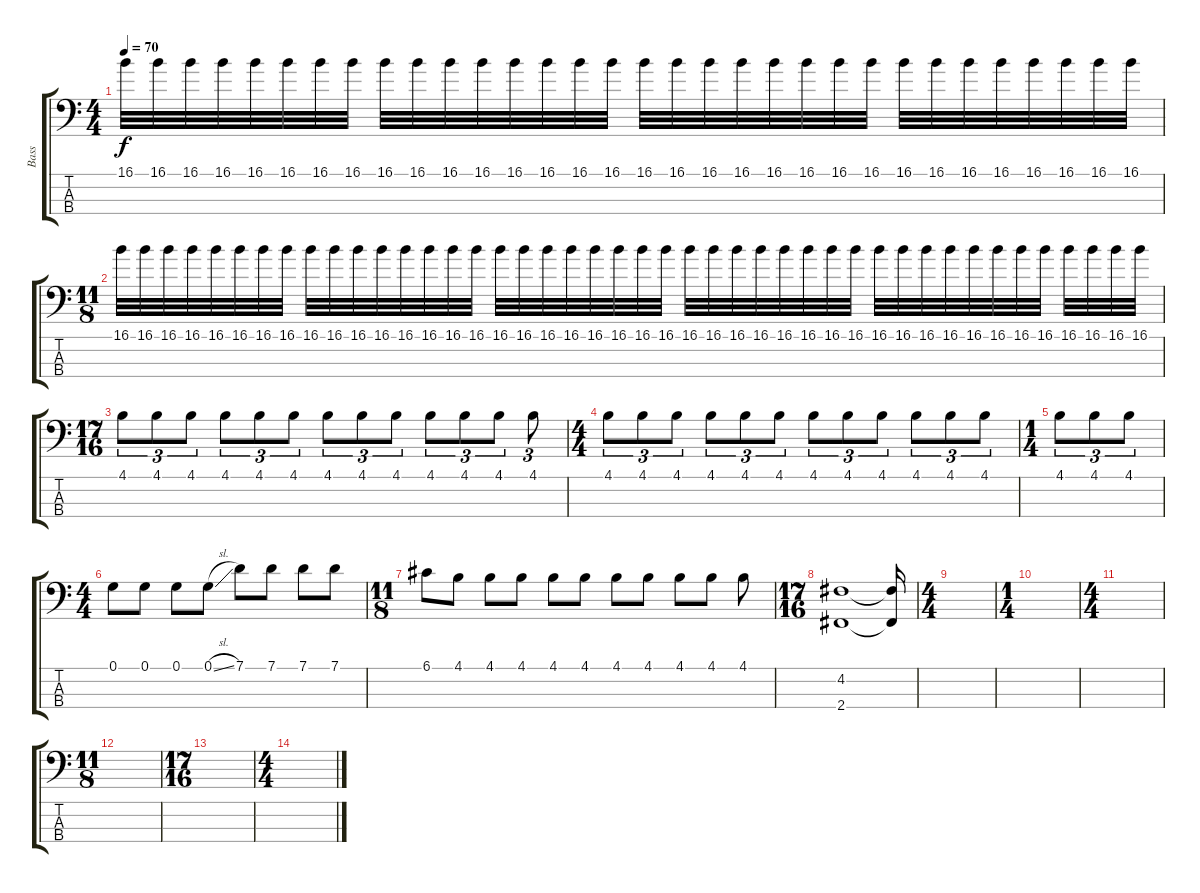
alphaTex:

\track ("Bass" "Bass") {instrument electricbassfinger}
\staff {score tabs}
\tuning (G2 D2 A1 E1) {hide}
\ts (4 4)
\tempo 70
\clef f4
\ks c
16.1.32{dy f volume 10} 16.1.32 16.1.32 16.1.32 16.1.32 16.1.32 16.1.32 16.1.32 16.1.32 16.1.32 16.1.32 16.1.32 16.1.32 16.1.32 16.1.32 16.1.32 16.1.32 16.1.32 16.1.32 16.1.32 16.1.32 16.1.32 16.1.32 16.1.32 16.1.32 16.1.32 16.1.32 16.1.32 16.1.32 16.1.32 16.1.32 16.1.32 |
\ts (11 8)
16.1.32 16.1.32 16.1.32 16.1.32 16.1.32 16.1.32 16.1.32 16.1.32 16.1.32 16.1.32 16.1.32 16.1.32 16.1.32 16.1.32 16.1.32 16.1.32 16.1.32 16.1.32 16.1.32 16.1.32 16.1.32 16.1.32 16.1.32 16.1.32 16.1.32 16.1.32 16.1.32 16.1.32 16.1.32 16.1.32 16.1.32 16.1.32 16.1.32 16.1.32 16.1.32 16.1.32 16.1.32 16.1.32 16.1.32 16.1.32 16.1.32 16.1.32 16.1.32 16.1.32 |
\ts (17 16)
4.1.8{tu (3 2)} 4.1.8{tu (3 2)} 4.1.8{tu (3 2)} 4.1.8{tu (3 2)} 4.1.8{tu (3 2)} 4.1.8{tu (3 2)} 4.1.8{tu (3 2)} 4.1.8{tu (3 2)} 4.1.8{tu (3 2)} 4.1.8{tu (3 2)} 4.1.8{tu (3 2)} 4.1.8{tu (3 2)} 4.1.8{tu (3 2)} |
\ts (4 4)
4.1.8{tu (3 2)} 4.1.8{tu (3 2)} 4.1.8{tu (3 2)} 4.1.8{tu (3 2)} 4.1.8{tu (3 2)} 4.1.8{tu (3 2)} 4.1.8{tu (3 2)} 4.1.8{tu (3 2)} 4.1.8{tu (3 2)} 4.1.8{tu (3 2)} 4.1.8{tu (3 2)} 4.1.8{tu (3 2)} |
\ts (1 4)
4.1.8{tu (3 2)} 4.1.8{tu (3 2)} 4.1.8{tu (3 2)} |
\ts (4 4)
0.1.8 0.1.8 0.1.8 0.1{sl}.8 7.1.8 7.1.8 7.1.8 7.1.8 |
\ts (11 8)
6.1.8 4.1.8 4.1.8 4.1.8 4.1.8 4.1.8 4.1.8 4.1.8 4.1.8 4.1.8 4.1.8 |
\ts (17 16)
(4.2 2.4).1{volume 13} (4.2{t} 2.4{t}).16 |
\ts (4 4)
|
\ts (1 4)
|
\ts (4 4)
|
\ts (11 8)
|
\ts (17 16)
|
\ts (4 4)
